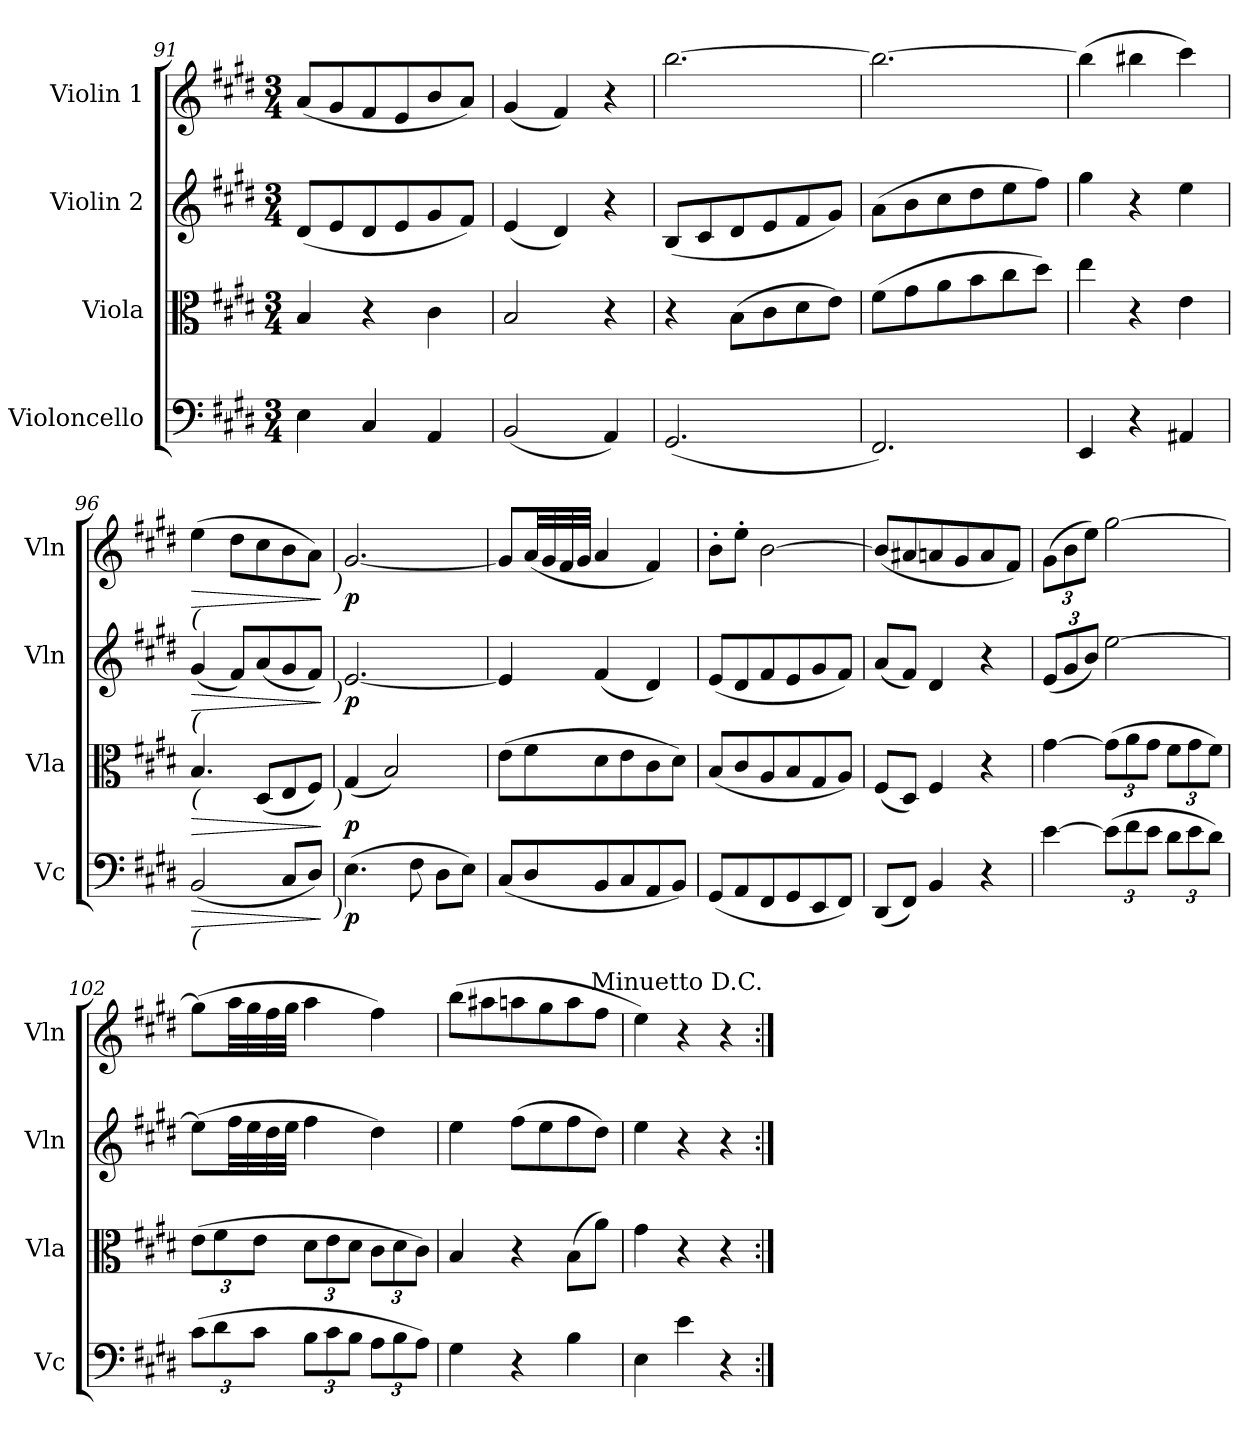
**kern	**dynam	**kern	**dynam	**kern	**dynam	**kern	**dynam
*part4	*part4	*part3	*part3	*part2	*part2	*part1	*part1
*staff4	*staff4	*staff3	*staff3	*staff2	*staff2	*staff1	*staff1
*I"Violoncello	*	*I"Viola	*	*I"Violin 2	*	*I"Violin 1	*
*I'Vc	*	*I'Vla	*	*I'Vln	*	*I'Vln	*
*clefF4	*	*clefC3	*	*clefG2	*	*clefG2	*
*k[f#c#g#d#]	*	*k[f#c#g#d#]	*	*k[f#c#g#d#]	*	*k[f#c#g#d#]	*
*M3/4	*	*M3/4	*	*M3/4	*	*M3/4	*
=91	=91	=91	=91	=91	=91	=91	=91
4E\	.	4B/	.	(8d#/L	.	(8a/L	.
.	.	.	.	8e/	.	8g#/	.
4C#/	.	4r	.	8d#/	.	8f#/	.
.	.	.	.	8e/	.	8e/	.
4AA/	.	4c#\	.	8g#/	.	8b/	.
.	.	.	.	8f#/J)	.	8a/J)	.
=92	=92	=92	=92	=92	=92	=92	=92
(2BB/	.	2B/	.	(4e/	.	(4g#/	.
.	.	.	.	4d#/)	.	4f#/)	.
4AA/)	.	4r	.	4r	.	4r	.
=93	=93	=93	=93	=93	=93	=93	=93
!	!LO:DY:b	!	!	!	!	!	!
!	!LO:DY:n=1:b	!	!	!	!	!	!
!	!LO:DY:n=2:b	!	!	!	!LO:DY:b	!	!
!	!	!	!	!	!LO:DY:n=1:b	!	!
!	!	!	!	!	!LO:DY:n=2:b	!	!LO:DY:b
!	!	!	!	!	!	!	!LO:DY:n=1:b
!	!	!	!	!	!	!	!LO:DY:n=2:b
(2.GG#/	other-dynamics f other-dynamics	4r	.	(8B/L	other-dynamics f other-dynamics	[2.bb\	other-dynamics f other-dynamics
.	.	.	.	8c#/	.	.	.
!	!	!	!LO:DY:b	!	!	!	!
!	!	!	!LO:DY:n=1:b	!	!	!	!
!	!	!	!LO:DY:n=2:b	!	!	!	!
.	.	(8B\L	other-dynamics f other-dynamics	8d#/	.	.	.
.	.	8c#\	.	8e/	.	.	.
.	.	8d#\	.	8f#/	.	.	.
.	.	8e\J)	.	8g#/J)	.	.	.
=94	=94	=94	=94	=94	=94	=94	=94
2.FF#/)	.	(8f#\L	.	(8a\L	.	2.bb\_	.
.	.	8g#\	.	8b\	.	.	.
.	.	8a\	.	8cc#\	.	.	.
.	.	8b\	.	8dd#\	.	.	.
.	.	8cc#\	.	8ee\	.	.	.
.	.	8dd#\J)	.	8ff#\J)	.	.	.
=95	=95	=95	=95	=95	=95	=95	=95
4EE/	.	4ee\	.	4gg#\	.	(4bb\]	.
4r	.	4r	.	4r	.	4bb#X\	.
4AA#X/	.	4e\	.	4ee\	.	4ccc#\)	.
=96	=96	=96	=96	=96	=96	=96	=96
!	!	!	!	!	!	!LO:TX:b:i:t=(	!
!	!	!	!	!LO:TX:b:i:t=(	!	!	!
!	!	!LO:TX:b:i:t=(	!	!	!	!	!
!LO:TX:b:i:t=(	!	!	!	!	!	!	!
!	!LO:HP:b	!	!LO:HP:b	!	!LO:HP:b	!	!LO:HP:b
(2BB/	>	4.B/	>	(4g#/	>	(4ee\	>
.	.	.	.	8f#/L)	.	8dd#\L	.
.	.	(8D#/L	.	(8a/	.	8cc#\	.
8C#/L	.	8E/	.	8g#/	.	8b\	.
8D#/J)	.	8F#/J)	.	8f#/J)	.	8a\J)	.
.	]	.	]	.	]	.	]
!	!	!	!	!	!	!LO:TX:b:i:t=)	!
!	!	!	!	!LO:TX:b:i:t=)	!	!	!
!	!	!LO:TX:b:i:t=)	!	!	!	!	!
!LO:TX:b:i:t=)	!	!	!	!	!	!	!
!!LO:PB:g=z
=97	=97	=97	=97	=97	=97	=97	=97
!	!LO:DY:b	!	!LO:DY:b	!	!LO:DY:b	!	!LO:DY:b
(4.E\	p	(4G#/	p	[2.e/	p	[2.g#/	p
.	.	2B/)	.	.	.	.	.
8F#\	.	.	.	.	.	.	.
8D#\L	.	.	.	.	.	.	.
8E\J)	.	.	.	.	.	.	.
=98	=98	=98	=98	=98	=98	=98	=98
(<8C#/L	.	(<8e\L	.	4e/]	.	8g#/L]	.
8D#/	.	8f#\	.	.	.	(32a/LL	.
.	.	.	.	.	.	32g#/	.
.	.	.	.	.	.	32f#/	.
.	.	.	.	.	.	32g#/JJJ	.
8BB/	.	8d#\	.	(4f#/	.	4a/	.
8C#/	.	8e\	.	.	.	.	.
8AA/	.	8c#\	.	4d#/)	.	4f#/)	.
8BB/J)	.	8d#\J)	.	.	.	.	.
!!LO:LB:g=z
=99	=99	=99	=99	=99	=99	=99	=99
(8GG#/L	.	(8B/L	.	(8e/L	.	8b'\L	.
8AA/	.	8c#/	.	8d#/	.	8ee'\J	.
8FF#/	.	8A/	.	8f#/	.	[2b\	.
8GG#/	.	8B/	.	8e/	.	.	.
8EE/	.	8G#/	.	8g#/	.	.	.
8FF#/J)	.	8A/J)	.	8f#/J)	.	.	.
=100	=100	=100	=100	=100	=100	=100	=100
(8DD#/L	.	(8F#/L	.	(8a/L	.	(8b/L]	.
8FF#/J)	.	8D#/J)	.	8f#/J)	.	8a#X/	.
4BB/	.	4F#/	.	4d#/	.	8an/	.
.	.	.	.	.	.	8g#/	.
4r	.	4r	.	4r	.	8a/	.
.	.	.	.	.	.	8f#/J)	.
=101	=101	=101	=101	=101	=101	=101	=101
[4e\	.	[4g#\	.	(12e/L	.	(12g#\L	.
.	.	.	.	12g#/	.	12b\	.
.	.	.	.	12b/J)	.	12ee\J)	.
*Xbrackettup	*	*Xbrackettup	*	*	*	*	*
(12e\L]	.	(12g#\L]	.	[2ee\	.	[2gg#\	.
12f#\	.	12a\	.	.	.	.	.
12e\J	.	12g#\J	.	.	.	.	.
12d#\L	.	12f#\L	.	.	.	.	.
12e\	.	12g#\	.	.	.	.	.
12d#\J)	.	12f#\J)	.	.	.	.	.
=102	=102	=102	=102	=102	=102	=102	=102
(12c#\L	.	(12e\L	.	(8ee\L]	.	(8gg#\L]	.
12d#\	.	12f#\	.	.	.	.	.
.	.	.	.	32ff#\LL	.	32aa\LL	.
.	.	.	.	32ee\	.	32gg#\	.
12c#\J	.	12e\J	.	.	.	.	.
.	.	.	.	32dd#\	.	32ff#\	.
.	.	.	.	32ee\JJJ	.	32gg#\JJJ	.
12B\L	.	12d#\L	.	4ff#\	.	4aa\	.
12c#\	.	12e\	.	.	.	.	.
12B\J	.	12d#\J	.	.	.	.	.
12A\L	.	12c#\L	.	4dd#\)	.	4ff#\)	.
12B\	.	12d#\	.	.	.	.	.
12A\J)	.	12c#\J)	.	.	.	.	.
=103	=103	=103	=103	=103	=103	=103	=103
4G#\	.	4B/	.	4ee\	.	(8bb\L	.
.	.	.	.	.	.	8aa#X\	.
4r	.	4r	.	(8ff#\L	.	8aan\	.
.	.	.	.	8ee\	.	8gg#\	.
4B\	.	(8B\L	.	8ff#\	.	8aa\	.
.	.	8a\J)	.	8dd#\J)	.	8ff#\J	.
=104	=104	=104	=104	=104	=104	=104	=104
4E\	.	4g#\	.	4ee\	.	4ee\)	.
4e\	.	4r	.	4r	.	4r	.
4r	.	4r	.	4r	.	4r	.
!	!	!	!	!	!	!LO:TX:a:t=Minuetto D.C.	!
=:|!	=:|!	=:|!	=:|!	=:|!	=:|!	=:|!	=:|!
*-	*-	*-	*-	*-	*-	*-	*-
